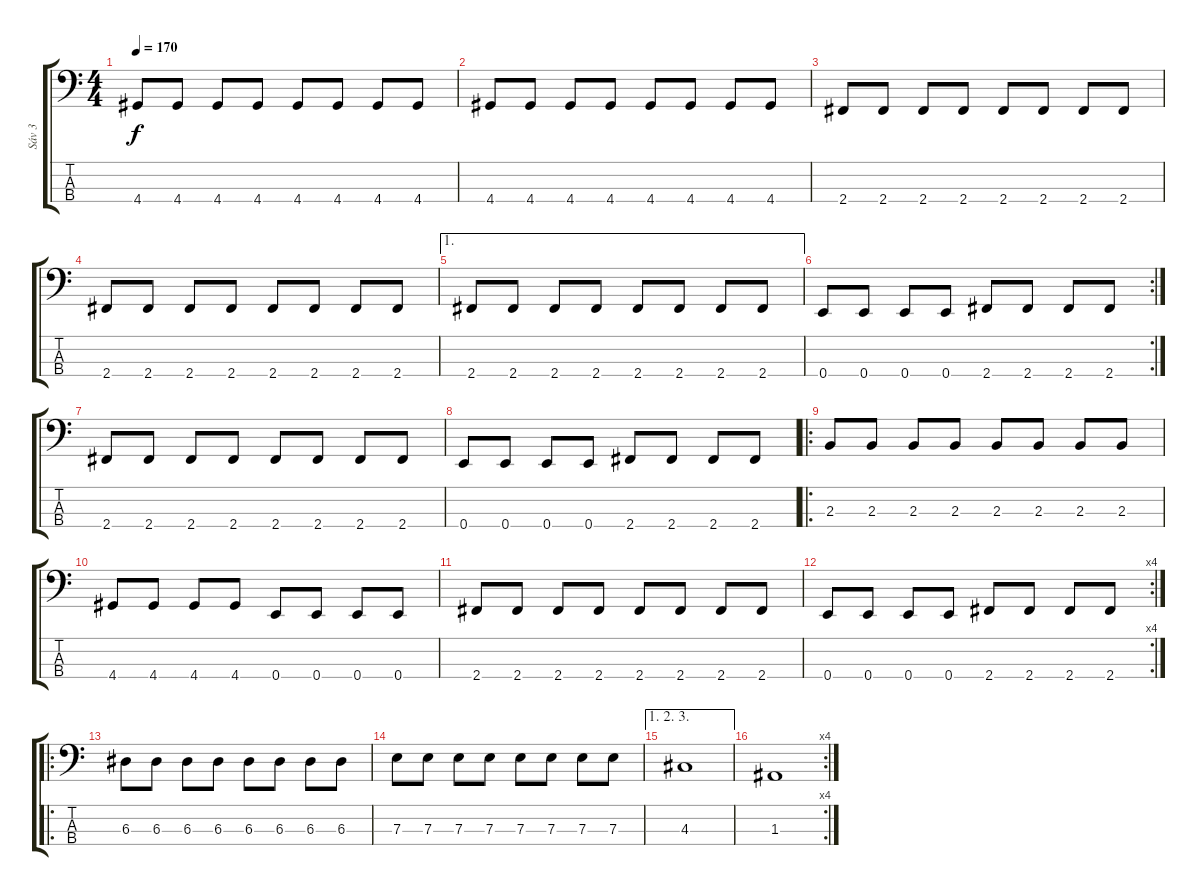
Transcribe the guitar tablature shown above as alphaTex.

\track ("Sáv 3" "Sáv 3") {instrument electricbasspick}
\staff {score tabs}
\tuning (G2 D2 A1 E1) {hide}
\ts (4 4)
\tempo 170
\clef f4
\ks c
4.4.8{dy f} 4.4.8 4.4.8 4.4.8 4.4.8 4.4.8 4.4.8 4.4.8 |
4.4.8 4.4.8 4.4.8 4.4.8 4.4.8 4.4.8 4.4.8 4.4.8 |
2.4.8 2.4.8 2.4.8 2.4.8 2.4.8 2.4.8 2.4.8 2.4.8 |
2.4.8 2.4.8 2.4.8 2.4.8 2.4.8 2.4.8 2.4.8 2.4.8 |
\ae 1
2.4.8 2.4.8 2.4.8 2.4.8 2.4.8 2.4.8 2.4.8 2.4.8 |
\rc 2
0.4.8 0.4.8 0.4.8 0.4.8 2.4.8 2.4.8 2.4.8 2.4.8 |
2.4.8 2.4.8 2.4.8 2.4.8 2.4.8 2.4.8 2.4.8 2.4.8 |
0.4.8 0.4.8 0.4.8 0.4.8 2.4.8 2.4.8 2.4.8 2.4.8 |
\ro
2.3.8 2.3.8 2.3.8 2.3.8 2.3.8 2.3.8 2.3.8 2.3.8 |
4.4.8 4.4.8 4.4.8 4.4.8 0.4.8 0.4.8 0.4.8 0.4.8 |
2.4.8 2.4.8 2.4.8 2.4.8 2.4.8 2.4.8 2.4.8 2.4.8 |
\rc 4
0.4.8 0.4.8 0.4.8 0.4.8 2.4.8 2.4.8 2.4.8 2.4.8 |
\ro
6.3.8 6.3.8 6.3.8 6.3.8 6.3.8 6.3.8 6.3.8 6.3.8 |
7.3.8 7.3.8 7.3.8 7.3.8 7.3.8 7.3.8 7.3.8 7.3.8 |
\ae (1 2 3)
4.3.1 |
\rc 4
1.3.1
